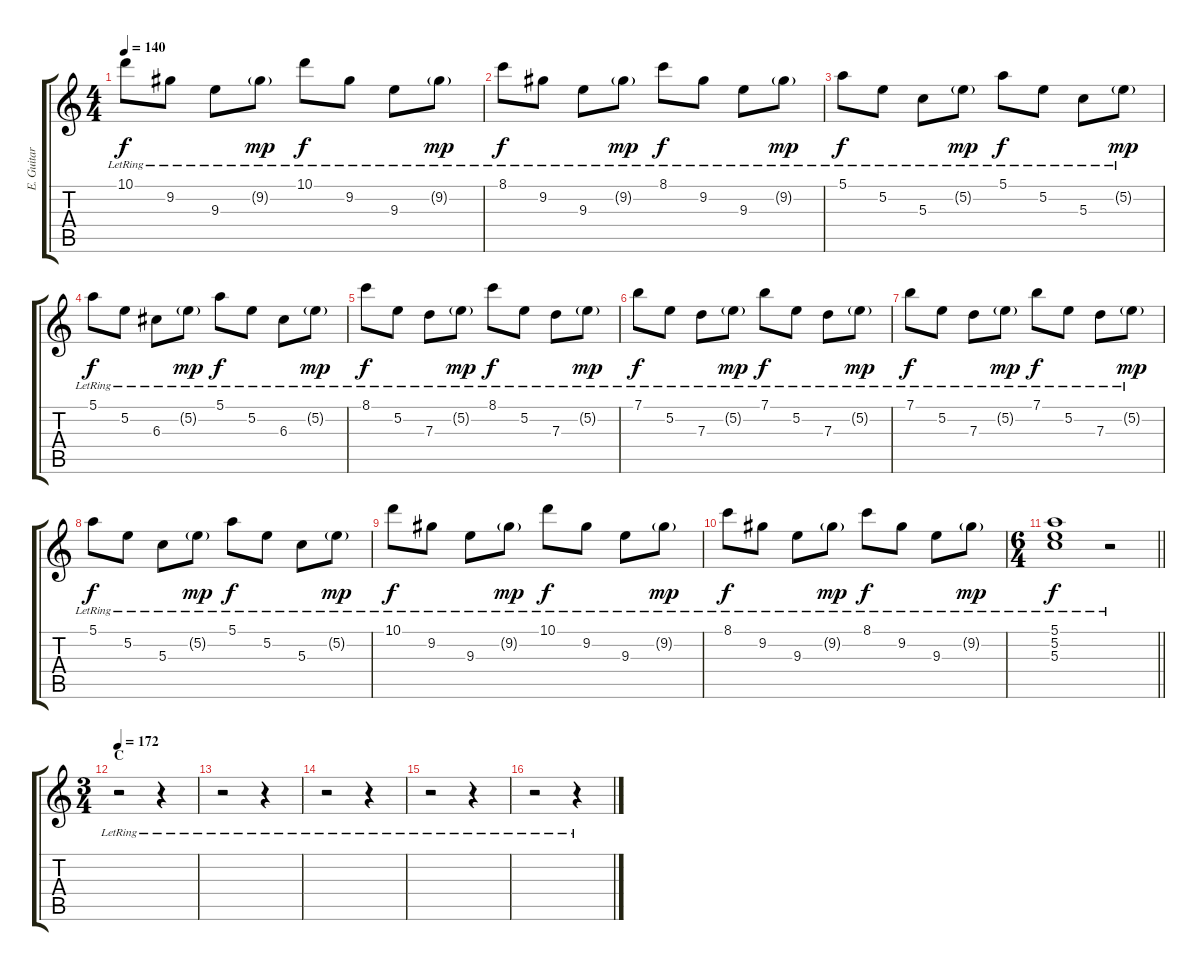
\track ("E. Guitar I" "E. Guitar ") {instrument electricguitarjazz}
\staff {score tabs}
\tuning (E4 B3 G3 D3 A2 E2) {hide}
\ts (4 4)
\tempo 140
\clef g2
\ks c
10.1{lr}.8{dy f} 9.2{lr}.8 9.3{lr}.8 9.2{g lr}.8{dy mp} 10.1{lr}.8{dy f} 9.2{lr}.8 9.3{lr}.8 9.2{g lr}.8{dy mp} |
8.1{lr}.8{dy f} 9.2{lr}.8 9.3{lr}.8 9.2{g lr}.8{dy mp} 8.1{lr}.8{dy f} 9.2{lr}.8 9.3{lr}.8 9.2{g lr}.8{dy mp} |
5.1{lr}.8{dy f} 5.2{lr}.8 5.3{lr}.8 5.2{g lr}.8{dy mp} 5.1{lr}.8{dy f} 5.2{lr}.8 5.3{lr}.8 5.2{g lr}.8{dy mp} |
5.1{lr}.8{dy f} 5.2{lr}.8 6.3{lr}.8 5.2{g lr}.8{dy mp} 5.1{lr}.8{dy f} 5.2{lr}.8 6.3{lr}.8 5.2{g lr}.8{dy mp} |
8.1{lr}.8{dy f} 5.2{lr}.8 7.3{lr}.8 5.2{g lr}.8{dy mp} 8.1{lr}.8{dy f} 5.2{lr}.8 7.3{lr}.8 5.2{g lr}.8{dy mp} |
7.1{lr}.8{dy f} 5.2{lr}.8 7.3{lr}.8 5.2{g lr}.8{dy mp} 7.1{lr}.8{dy f} 5.2{lr}.8 7.3{lr}.8 5.2{g lr}.8{dy mp} |
7.1{lr}.8{dy f} 5.2{lr}.8 7.3{lr}.8 5.2{g lr}.8{dy mp} 7.1{lr}.8{dy f} 5.2{lr}.8 7.3{lr}.8 5.2{g lr}.8{dy mp} |
5.1{lr}.8{dy f} 5.2{lr}.8 5.3{lr}.8 5.2{g lr}.8{dy mp} 5.1{lr}.8{dy f} 5.2{lr}.8 5.3{lr}.8 5.2{g lr}.8{dy mp} |
10.1{lr}.8{dy f} 9.2{lr}.8 9.3{lr}.8 9.2{g lr}.8{dy mp} 10.1{lr}.8{dy f} 9.2{lr}.8 9.3{lr}.8 9.2{g lr}.8{dy mp} |
8.1{lr}.8{dy f} 9.2{lr}.8 9.3{lr}.8 9.2{g lr}.8{dy mp} 8.1{lr}.8{dy f} 9.2{lr}.8 9.3{lr}.8 9.2{g lr}.8{dy mp} |
\ts (6 4)
\barLineRight lightlight
(5.1{lr} 5.2{lr} 5.3).1{dy f} r.2 |
\ts (3 4)
\section ("" "C")
\tempo 172
r.2 r.4 |
r.2 r.4 |
r.2 r.4 |
r.2 r.4 |
r.2 r.4
